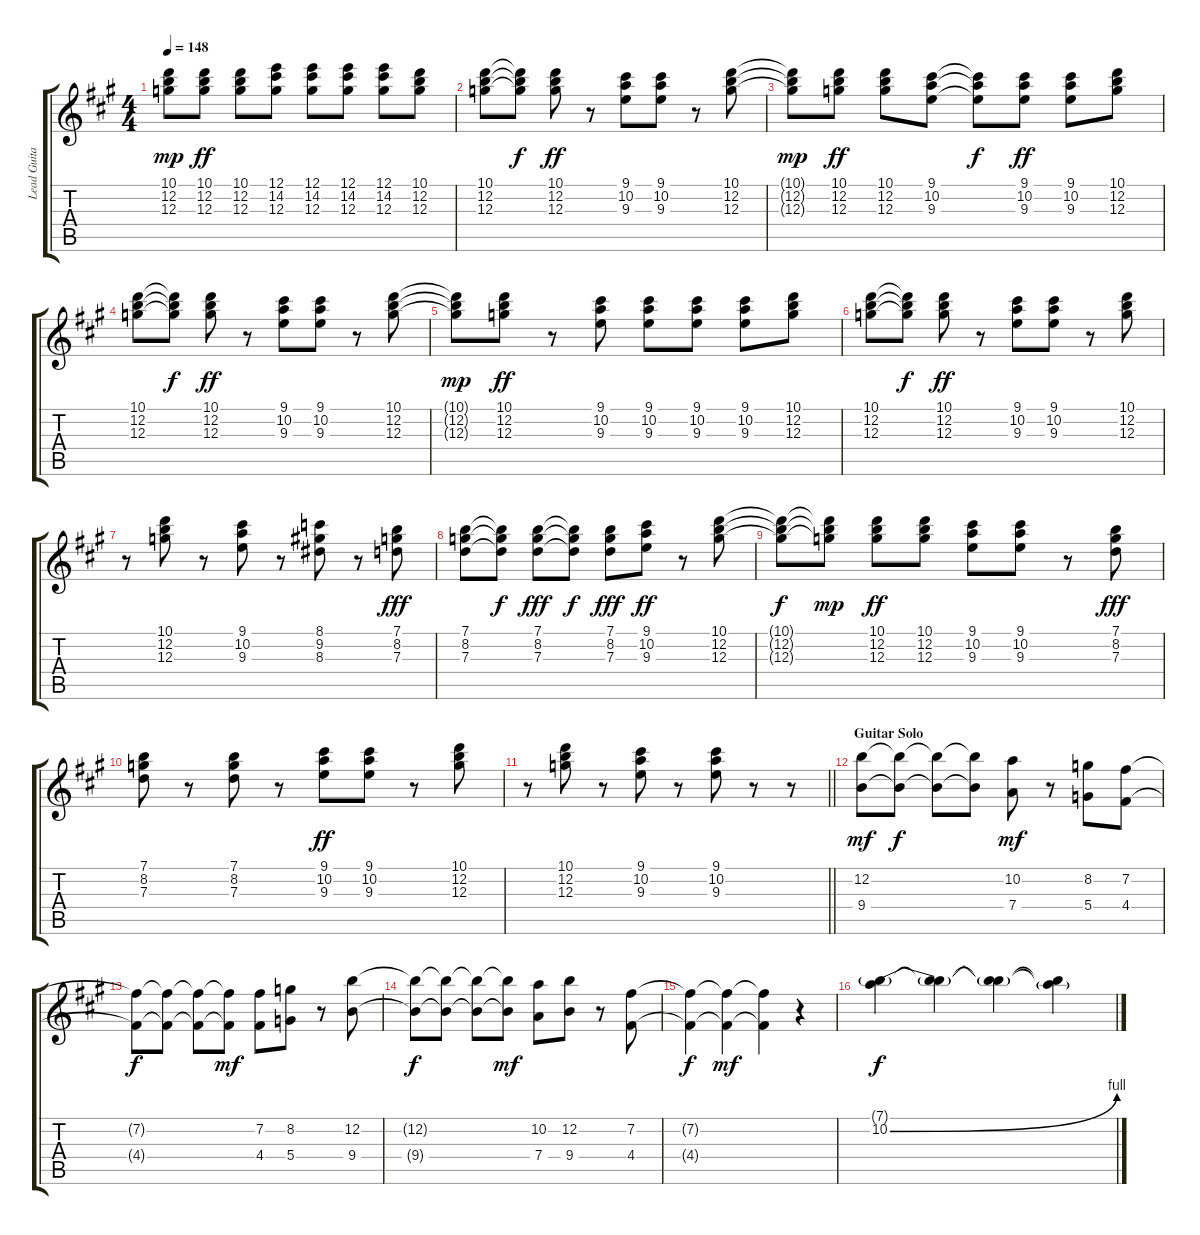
\track ("Lead Guitar clean" "Lead Guita") {instrument electricguitarclean}
\staff {score tabs}
\tuning (E4 B3 G3 D3 A2 E2) {hide}
\ts (4 4)
\tempo 148
\clef g2
\ks a
(10.1{t} 12.2{t} 12.3{t}).8{dy mp} (10.1 12.2 12.3).8{dy ff} (10.1 12.2 12.3).8 (12.1 14.2 12.3).8 (12.1 14.2 12.3).8 (12.1 14.2 12.3).8 (12.1 14.2 12.3).8 (10.1 12.2 12.3).8 |
(10.1 12.2 12.3).8 (10.1{t} 12.2{t} 12.3{t}).8{dy f} (10.1 12.2 12.3).8{dy ff} r.8 (9.1 10.2 9.3).8 (9.1 10.2 9.3).8 r.8 (10.1 12.2 12.3).8 |
(10.1{t} 12.2{t} 12.3{t}).8{dy mp} (10.1 12.2 12.3).8{dy ff} (10.1 12.2 12.3).8 (9.1 10.2 9.3).8 (9.1{t} 10.2{t} 9.3{t}).8{dy f} (9.1 10.2 9.3).8{dy ff} (9.1 10.2 9.3).8 (10.1 12.2 12.3).8 |
(10.1 12.2 12.3).8 (10.1{t} 12.2{t} 12.3{t}).8{dy f} (10.1 12.2 12.3).8{dy ff} r.8 (9.1 10.2 9.3).8 (9.1 10.2 9.3).8 r.8 (10.1 12.2 12.3).8 |
(10.1{t} 12.2{t} 12.3{t}).8{dy mp} (10.1 12.2 12.3).8{dy ff} r.8 (9.1 10.2 9.3).8 (9.1 10.2 9.3).8 (9.1 10.2 9.3).8 (9.1 10.2 9.3).8 (10.1 12.2 12.3).8 |
(10.1 12.2 12.3).8 (10.1{t} 12.2{t} 12.3{t}).8{dy f} (10.1 12.2 12.3).8{dy ff} r.8 (9.1 10.2 9.3).8 (9.1 10.2 9.3).8 r.8 (10.1 12.2 12.3).8 |
r.8 (10.1 12.2 12.3).8 r.8 (9.1 10.2 9.3).8 r.8 (8.1 9.2 8.3).8 r.8 (7.1 8.2 7.3).8{dy fff} |
(7.1 8.2 7.3).8 (7.1{t} 8.2{t} 7.3{t}).8{dy f} (7.1 8.2 7.3).8{dy fff} (7.1{t} 8.2{t} 7.3{t}).8{dy f} (7.1 8.2 7.3).8{dy fff} (9.1 10.2 9.3).8{dy ff} r.8 (10.1 12.2 12.3).8 |
(10.1{t} 12.2{t} 12.3{t}).8{dy f} (10.1{t} 12.2{t} 12.3{t}).8{dy mp} (10.1 12.2 12.3).8{dy ff} (10.1 12.2 12.3).8 (9.1 10.2 9.3).8 (9.1 10.2 9.3).8 r.8 (7.1 8.2 7.3).8{dy fff} |
(7.1 8.2 7.3).8 r.8 (7.1 8.2 7.3).8 r.8 (9.1 10.2 9.3).8{dy ff} (9.1 10.2 9.3).8 r.8 (10.1 12.2 12.3).8 |
\barLineRight lightlight
r.8 (10.1 12.2 12.3).8 r.8 (9.1 10.2 9.3).8 r.8 (9.1 10.2 9.3).8 r.8 r.8 |
\section ("" "Guitar Solo")
(12.2 9.4).8{dy mf} (12.2{t} 9.4{t}).8{dy f} (12.2{t} 9.4{t}).8 (12.2{t} 9.4{t}).8 (10.2 7.4).8{dy mf} r.8 (8.2 5.4).8 (7.2 4.4).8 |
(7.2{t} 4.4{t}).8{dy f} (7.2{t} 4.4{t}).8 (7.2{t} 4.4{t}).8 (7.2{t} 4.4{t}).8{dy mf} (7.2 4.4).8 (8.2 5.4).8 r.8 (12.2 9.4).8 |
(12.2{t} 9.4{t}).8{dy f} (12.2{t} 9.4{t}).8 (12.2{t} 9.4{t}).8 (12.2{t} 9.4{t}).8{dy mf} (10.2 7.4).8 (12.2 9.4).8 r.8 (7.2 4.4).8 |
(7.2{t} 4.4{t}).4{dy f} (7.2{t} 4.4{t}).4{dy mf} (7.2{t} 4.4{t}).4 r.4 |
(7.1{g} 10.2{be (bend 0 0 60 4)}).4{dy f} (7.1{t} 10.2{t}).4 (7.1{t} 10.2{t}).4 (7.1{t} 10.2{t}).4
